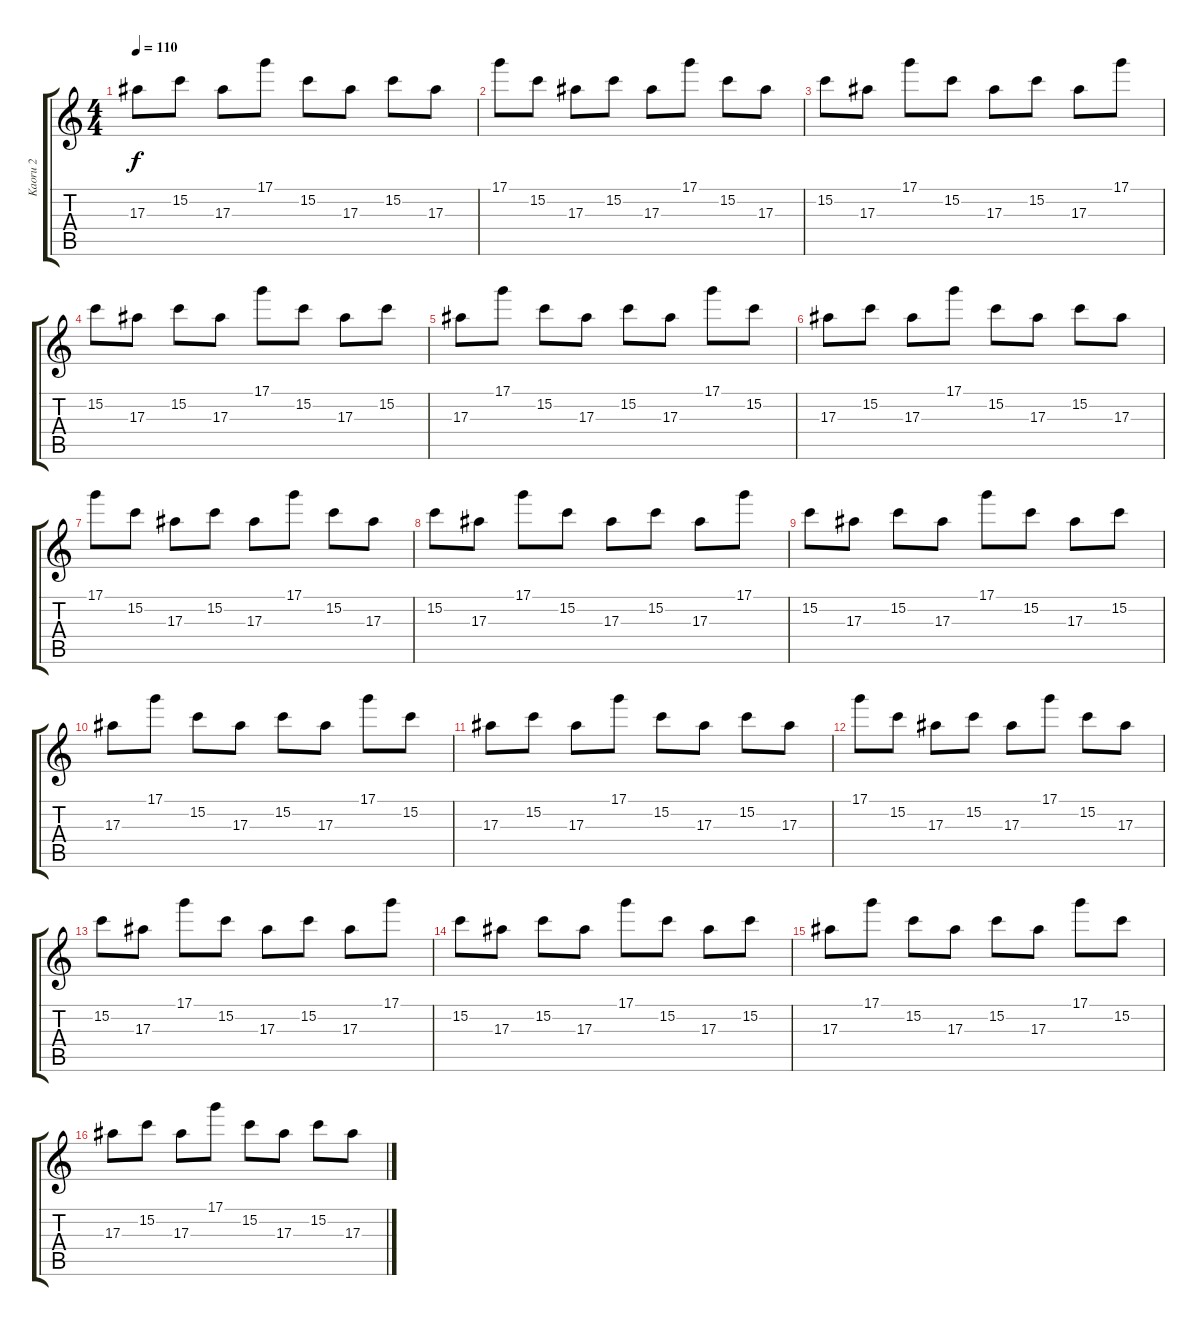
\track ("Kaoru 2" "Kaoru 2") {instrument distortionguitar}
\staff {score tabs}
\tuning (D4 A3 F3 C3 G2 D2) {hide}
\ts (4 4)
\tempo 110
\clef g2
\ks c
17.3.8{dy f volume 8 balance 0 instrument stringensemble1} 15.2.8 17.3.8 17.1.8 15.2.8 17.3.8 15.2.8 17.3.8 |
17.1.8 15.2.8 17.3.8 15.2.8 17.3.8 17.1.8 15.2.8 17.3.8 |
15.2.8{balance 16} 17.3.8 17.1.8 15.2.8 17.3.8 15.2.8 17.3.8 17.1.8 |
15.2.8 17.3.8 15.2.8 17.3.8 17.1.8 15.2.8 17.3.8 15.2.8 |
17.3.8{balance 0} 17.1.8 15.2.8 17.3.8 15.2.8 17.3.8 17.1.8 15.2.8 |
17.3.8 15.2.8 17.3.8 17.1.8 15.2.8 17.3.8 15.2.8 17.3.8 |
17.1.8{balance 16} 15.2.8 17.3.8 15.2.8 17.3.8 17.1.8 15.2.8 17.3.8 |
15.2.8 17.3.8 17.1.8 15.2.8 17.3.8 15.2.8 17.3.8 17.1.8 |
15.2.8{balance 0} 17.3.8 15.2.8 17.3.8 17.1.8 15.2.8 17.3.8 15.2.8 |
17.3.8 17.1.8 15.2.8 17.3.8 15.2.8 17.3.8 17.1.8 15.2.8 |
17.3.8{balance 16} 15.2.8 17.3.8 17.1.8 15.2.8 17.3.8 15.2.8 17.3.8 |
17.1.8 15.2.8 17.3.8 15.2.8 17.3.8 17.1.8 15.2.8 17.3.8 |
15.2.8{balance 0} 17.3.8 17.1.8 15.2.8 17.3.8 15.2.8 17.3.8 17.1.8 |
15.2.8 17.3.8 15.2.8 17.3.8 17.1.8 15.2.8 17.3.8 15.2.8 |
17.3.8{balance 16} 17.1.8 15.2.8 17.3.8 15.2.8 17.3.8 17.1.8 15.2.8 |
17.3.8 15.2.8 17.3.8 17.1.8 15.2.8 17.3.8 15.2.8 17.3.8
